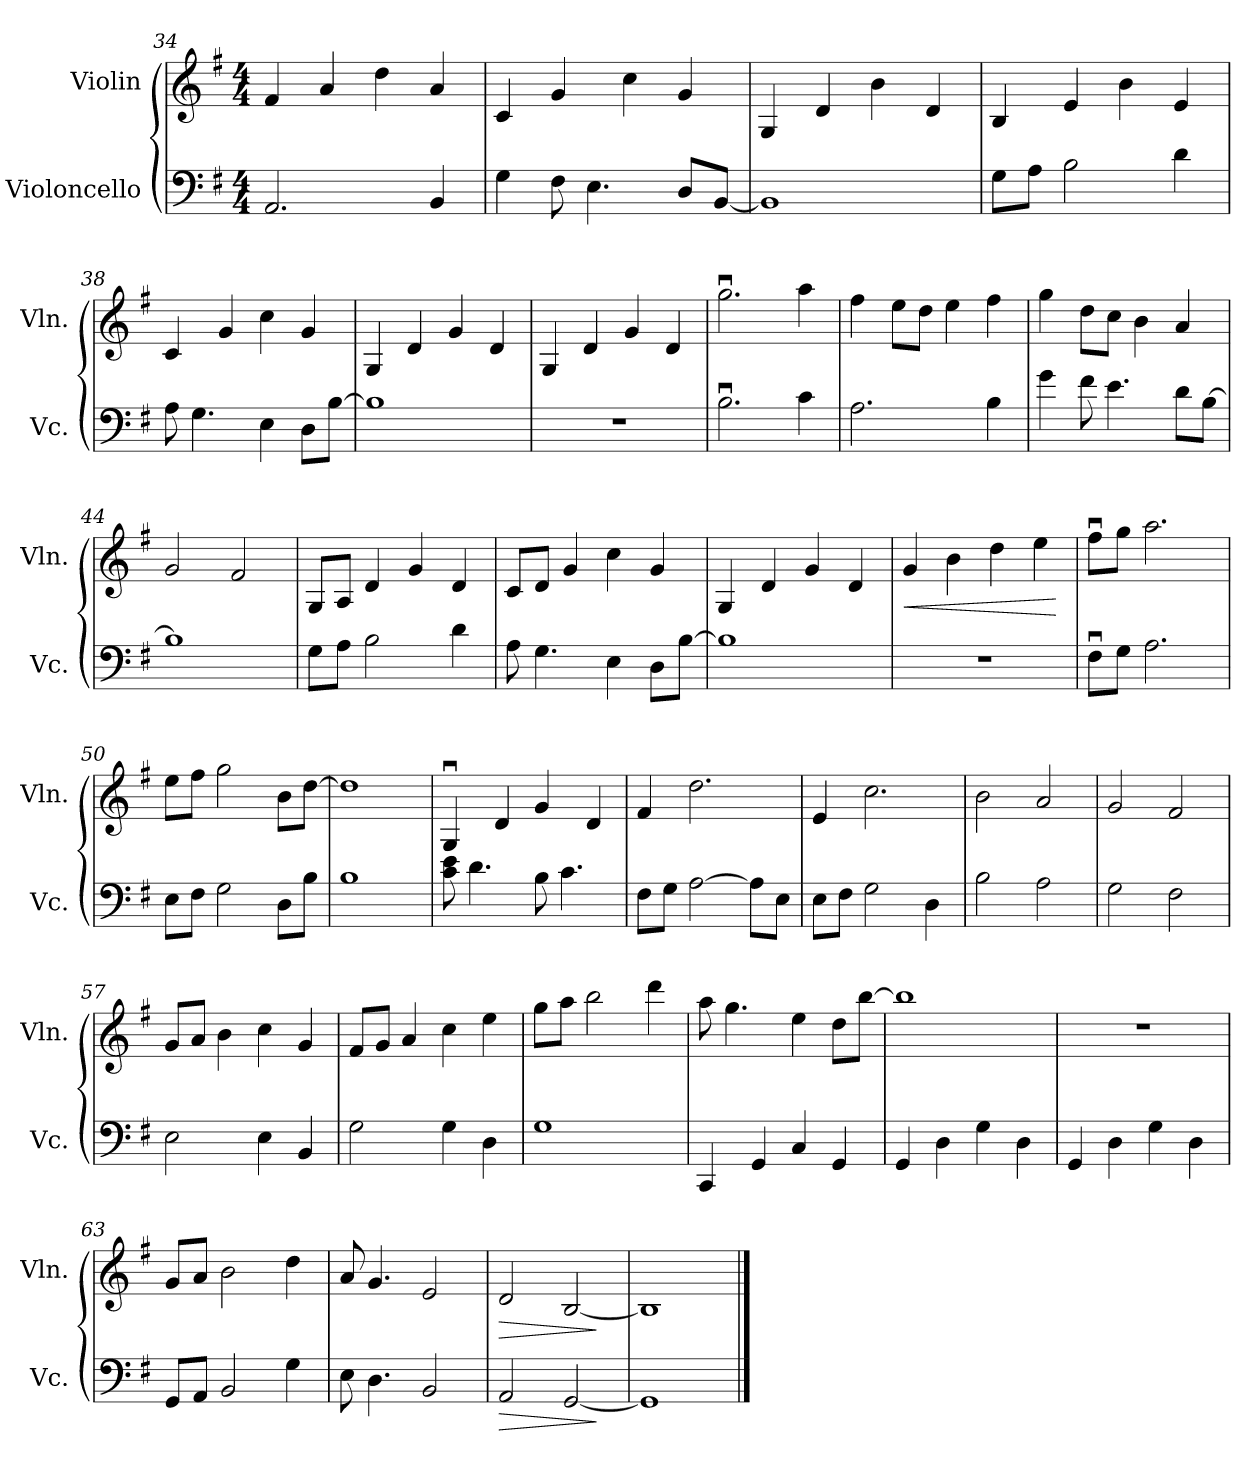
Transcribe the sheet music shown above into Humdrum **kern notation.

**kern	**dynam	**kern	**dynam
*part2	*part2	*part1	*part1
*staff2	*staff2	*staff1	*staff1
*I"Violoncello	*	*I"Violin	*
*I'Vc.	*	*I'Vln.	*
*clefF4	*	*clefG2	*
*k[f#]	*	*k[f#]	*
*M4/4	*	*M4/4	*
=34	=34	=34	=34
2.AA/	.	4f#/	.
.	.	4a/	.
.	.	4dd\	.
4BB/	.	4a/	.
=35	=35	=35	=35
4G\	.	4c/	.
8F#\	.	4g/	.
4.E\	.	.	.
.	.	4cc\	.
8D/L	.	4g/	.
[8BB/J	.	.	.
=36	=36	=36	=36
1BB]	.	4G/	.
.	.	4d/	.
.	.	4b\	.
.	.	4d/	.
=37	=37	=37	=37
8G\L	.	4B/	.
8A\J	.	.	.
2B\	.	4e/	.
.	.	4b\	.
4d\	.	4e/	.
=38	=38	=38	=38
8A\	.	4c/	.
4.G\	.	.	.
.	.	4g/	.
4E\	.	4cc\	.
8D\L	.	4g/	.
[8B\J	.	.	.
=39	=39	=39	=39
1B]	.	4G/	.
.	.	4d/	.
.	.	4g/	.
.	.	4d/	.
!!LO:PB:g=z
=40	=40	=40	=40
1r	.	4G/	.
.	.	4d/	.
.	.	4g/	.
.	.	4d/	.
=41	=41	=41	=41
2.Bu\	.	2.ggu\	.
4c\	.	4aa\	.
=42	=42	=42	=42
2.A\	.	4ff#\	.
.	.	8ee\L	.
.	.	8dd\J	.
.	.	4ee\	.
4B\	.	4ff#\	.
=43	=43	=43	=43
4g\	.	4gg\	.
8f#\	.	8dd\L	.
4.e\	.	8cc\J	.
.	.	4b\	.
8d\L	.	4a/	.
[8B\J	.	.	.
=44	=44	=44	=44
1B]	.	2g/	.
.	.	2f#/	.
=45	=45	=45	=45
8G\L	.	8G/L	.
8A\J	.	8A/J	.
2B\	.	4d/	.
.	.	4g/	.
4d\	.	4d/	.
=46	=46	=46	=46
8A\	.	8c/L	.
4.G\	.	8d/J	.
.	.	4g/	.
4E\	.	4cc\	.
8D\L	.	4g/	.
[8B\J	.	.	.
=47	=47	=47	=47
1B]	.	4G/	.
.	.	4d/	.
.	.	4g/	.
.	.	4d/	.
!!LO:LB:g=z
=48	=48	=48	=48
!	!	!	!LO:HP:b
1r	.	4g/	<
.	.	4b\	.
.	.	4dd\	.
.	.	4ee\	.
.	.	.	[
=49	=49	=49	=49
!	!LO:DY:b	!	!
!	!LO:DY:n=1:b	!	!
8F#u\L	mf mf	8ff#u\L	.
8G\J	.	8gg\J	.
2.A\	.	2.aa\	.
=50	=50	=50	=50
8E\L	.	8ee\L	.
8F#\J	.	8ff#\J	.
2G\	.	2gg\	.
8D\L	.	8b\L	.
8B\J	.	[8dd\J	.
=51	=51	=51	=51
1B	.	1dd]	.
=52	=52	=52	=52
8c\ 8e\	.	4Gu/	.
4.d\	.	.	.
.	.	4d/	.
8B\	.	4g/	.
4.c\	.	.	.
.	.	4d/	.
=53	=53	=53	=53
8F#\L	.	4f#/	.
8G\J	.	.	.
[2A\	.	2.dd\	.
8A\L]	.	.	.
8E\J	.	.	.
=54	=54	=54	=54
8E\L	.	4e/	.
8F#\J	.	.	.
2G\	.	2.cc\	.
4D\	.	.	.
=55	=55	=55	=55
2B\	.	2b\	.
2A\	.	2a/	.
=56	=56	=56	=56
2G\	.	2g/	.
2F#\	.	2f#/	.
!!LO:LB:g=z
=57	=57	=57	=57
2E\	.	8g/L	.
.	.	8a/J	.
.	.	4b\	.
4E\	.	4cc\	.
4BB/	.	4g/	.
=58	=58	=58	=58
2G\	.	8f#/L	.
.	.	8g/J	.
.	.	4a/	.
4G\	.	4cc\	.
4D\	.	4ee\	.
=59	=59	=59	=59
1G	.	8gg\L	.
.	.	8aa\J	.
.	.	2bb\	.
.	.	4ddd\	.
=60	=60	=60	=60
4CC/	.	8aa\	.
.	.	4.gg\	.
4GG/	.	.	.
4C/	.	4ee\	.
4GG/	.	8dd\L	.
.	.	[8bb\J	.
=61	=61	=61	=61
4GG/	.	1bb]	.
4D\	.	.	.
4G\	.	.	.
4D\	.	.	.
=62	=62	=62	=62
4GG/	.	1r	.
4D\	.	.	.
4G\	.	.	.
4D\	.	.	.
=63	=63	=63	=63
8GG/L	.	8g/L	.
8AA/J	.	8a/J	.
2BB/	.	2b\	.
4G\	.	4dd\	.
=64	=64	=64	=64
8E\	.	8a/	.
4.D\	.	4.g/	.
2BB/	.	2e/	.
!!LO:LB:g=z
=65	=65	=65	=65
!	!LO:HP:b	!	!LO:HP:b
2AA/	>	2d/	>
[2GG/	.	[2B/	.
.	]	.	]
=66	=66	=66	=66
1GG]	.	1B]	.
==	==	==	==
*-	*-	*-	*-
